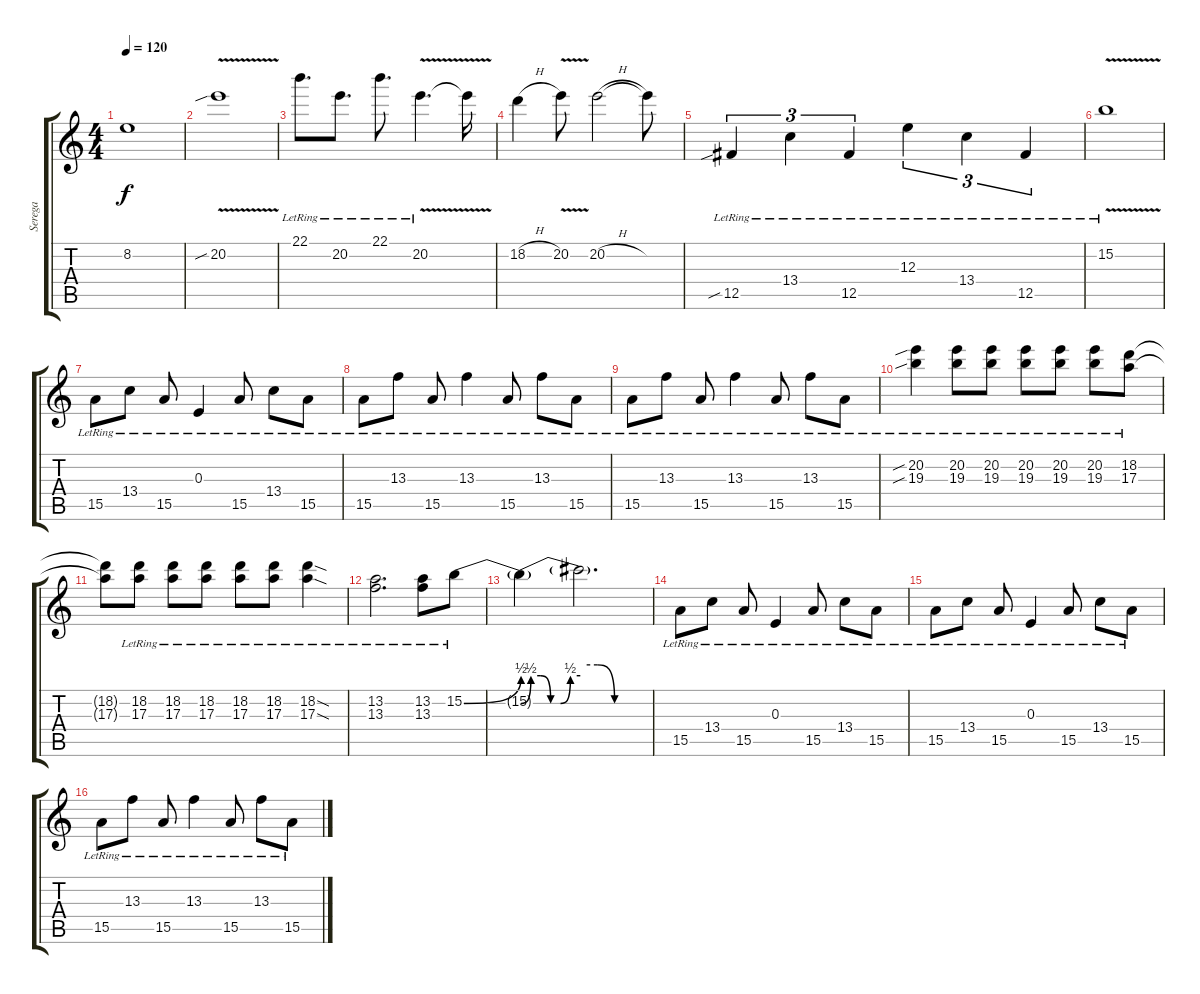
\track ("Serega" "Serega") {instrument distortionguitar}
\staff {score tabs}
\tuning (Db4 Ab3 E3 B2 Gb2 Db2) {hide}
\ts (4 4)
\tempo 120
\clef g2
\ks c
8.2{t}.1{dy f} |
20.2{v sib}.1 |
22.1{lr}.8{d} 20.2{lr}.8{d} 22.1{lr}.8{d} 20.2{v lr}.4{d} 20.2{t}.16 |
18.2{h}.4 20.2{v}.8 20.2{h}.2 20.2{t}.8 |
12.5{sib lr}.4{tu (3 2)} 13.4{lr}.4{tu (3 2)} 12.5{lr}.4{tu (3 2)} 12.3{lr}.4{tu (3 2)} 13.4{lr}.4{tu (3 2)} 12.5{lr}.4{tu (3 2)} |
15.2{v lr}.1 |
15.5{lr}.8 13.4{lr}.8 15.5{lr}.8 0.3{lr}.4 15.5{lr}.8 13.4{lr}.8 15.5{lr}.8 |
15.5{lr}.8 13.3{lr}.8 15.5{lr}.8 13.3{lr}.4 15.5{lr}.8 13.3{lr}.8 15.5{lr}.8 |
15.5{lr}.8 13.3{lr}.8 15.5{lr}.8 13.3{lr}.4 15.5{lr}.8 13.3{lr}.8 15.5{lr}.8 |
(20.2{sib lr} 19.3{sib lr}).4 (20.2{lr} 19.3{lr}).8 (20.2{lr} 19.3{lr}).8 (20.2{lr} 19.3{lr}).8 (20.2{lr} 19.3{lr}).8 (20.2{lr} 19.3{lr}).8 (18.2{lr} 17.3{lr}).8 |
(18.2{t} 17.3{t}).8 (18.2{lr} 17.3{lr}).8 (18.2{lr} 17.3{lr}).8 (18.2{lr} 17.3{lr}).8 (18.2{lr} 17.3{lr}).8 (18.2{lr} 17.3{lr}).8 (18.2{sod lr} 17.3{sod lr}).4 |
(13.2{lr} 13.3{lr}).2{d} (13.2{lr} 13.3{lr}).8 15.2{be (bend 0 0 60 2) lr}.8 |
15.2{be (custom 0 0 10 2 20 2 30 0 40 0 50 2 60 2) t}.4 15.2{be (custom 0 4 15 4 30 0 60 0) t}.2{d} |
15.5{lr}.8 13.4{lr}.8 15.5{lr}.8 0.3{lr}.4 15.5{lr}.8 13.4{lr}.8 15.5{lr}.8 |
15.5{lr}.8 13.4{lr}.8 15.5{lr}.8 0.3{lr}.4 15.5{lr}.8 13.4{lr}.8 15.5{lr}.8 |
15.5{lr}.8 13.3{lr}.8 15.5{lr}.8 13.3{lr}.4 15.5{lr}.8 13.3{lr}.8 15.5{lr}.8
